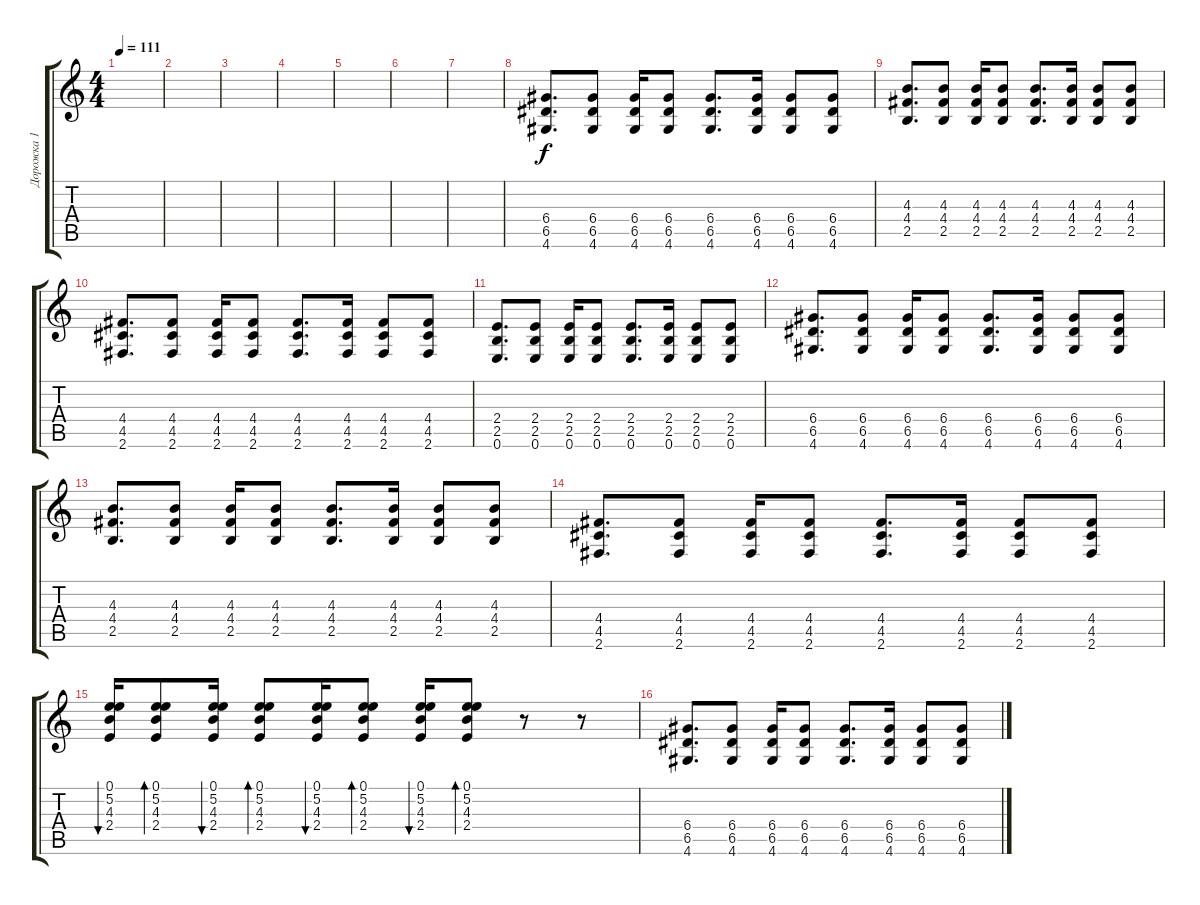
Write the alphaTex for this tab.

\track ("Дорожка 1" "Дорожка 1") {instrument overdrivenguitar}
\staff {score tabs}
\tuning (E4 B3 G3 D3 A2 E2) {hide}
\ts (4 4)
\tempo 111
\clef g2
\ks c
|
|
|
|
|
|
|
(6.4 6.5 4.6).8{d} (6.4 6.5 4.6).8 (6.4 6.5 4.6).16 (6.4 6.5 4.6).8 (6.4 6.5 4.6).8{d} (6.4 6.5 4.6).16 (6.4 6.5 4.6).8 (6.4 6.5 4.6).8 |
(4.3 4.4 2.5).8{d} (4.3 4.4 2.5).8 (4.3 4.4 2.5).16 (4.3 4.4 2.5).8 (4.3 4.4 2.5).8{d} (4.3 4.4 2.5).16 (4.3 4.4 2.5).8 (4.3 4.4 2.5).8 |
(4.4 4.5 2.6).8{d} (4.4 4.5 2.6).8 (4.4 4.5 2.6).16 (4.4 4.5 2.6).8 (4.4 4.5 2.6).8{d} (4.4 4.5 2.6).16 (4.4 4.5 2.6).8 (4.4 4.5 2.6).8 |
(2.4 2.5 0.6).8{d} (2.4 2.5 0.6).8 (2.4 2.5 0.6).16 (2.4 2.5 0.6).8 (2.4 2.5 0.6).8{d} (2.4 2.5 0.6).16 (2.4 2.5 0.6).8 (2.4 2.5 0.6).8 |
(6.4 6.5 4.6).8{d} (6.4 6.5 4.6).8 (6.4 6.5 4.6).16 (6.4 6.5 4.6).8 (6.4 6.5 4.6).8{d} (6.4 6.5 4.6).16 (6.4 6.5 4.6).8 (6.4 6.5 4.6).8 |
(4.3 4.4 2.5).8{d} (4.3 4.4 2.5).8 (4.3 4.4 2.5).16 (4.3 4.4 2.5).8 (4.3 4.4 2.5).8{d} (4.3 4.4 2.5).16 (4.3 4.4 2.5).8 (4.3 4.4 2.5).8 |
(4.4 4.5 2.6).8{d} (4.4 4.5 2.6).8 (4.4 4.5 2.6).16 (4.4 4.5 2.6).8 (4.4 4.5 2.6).8{d} (4.4 4.5 2.6).16 (4.4 4.5 2.6).8 (4.4 4.5 2.6).8 |
(0.1 5.2 4.3 2.4).16{bu 60} (0.1 5.2 4.3 2.4).8{bd 60} (0.1 5.2 4.3 2.4).16{bu 60} (0.1 5.2 4.3 2.4).8{bd 60} (0.1 5.2 4.3 2.4).16{bu 60} (0.1 5.2 4.3 2.4).8{bd 60} (0.1 5.2 4.3 2.4).16{bu 60} (0.1 5.2 4.3 2.4).8{bd 60} r.8 r.8 |
(6.4 6.5 4.6).8{d} (6.4 6.5 4.6).8 (6.4 6.5 4.6).16 (6.4 6.5 4.6).8 (6.4 6.5 4.6).8{d} (6.4 6.5 4.6).16 (6.4 6.5 4.6).8 (6.4 6.5 4.6).8
